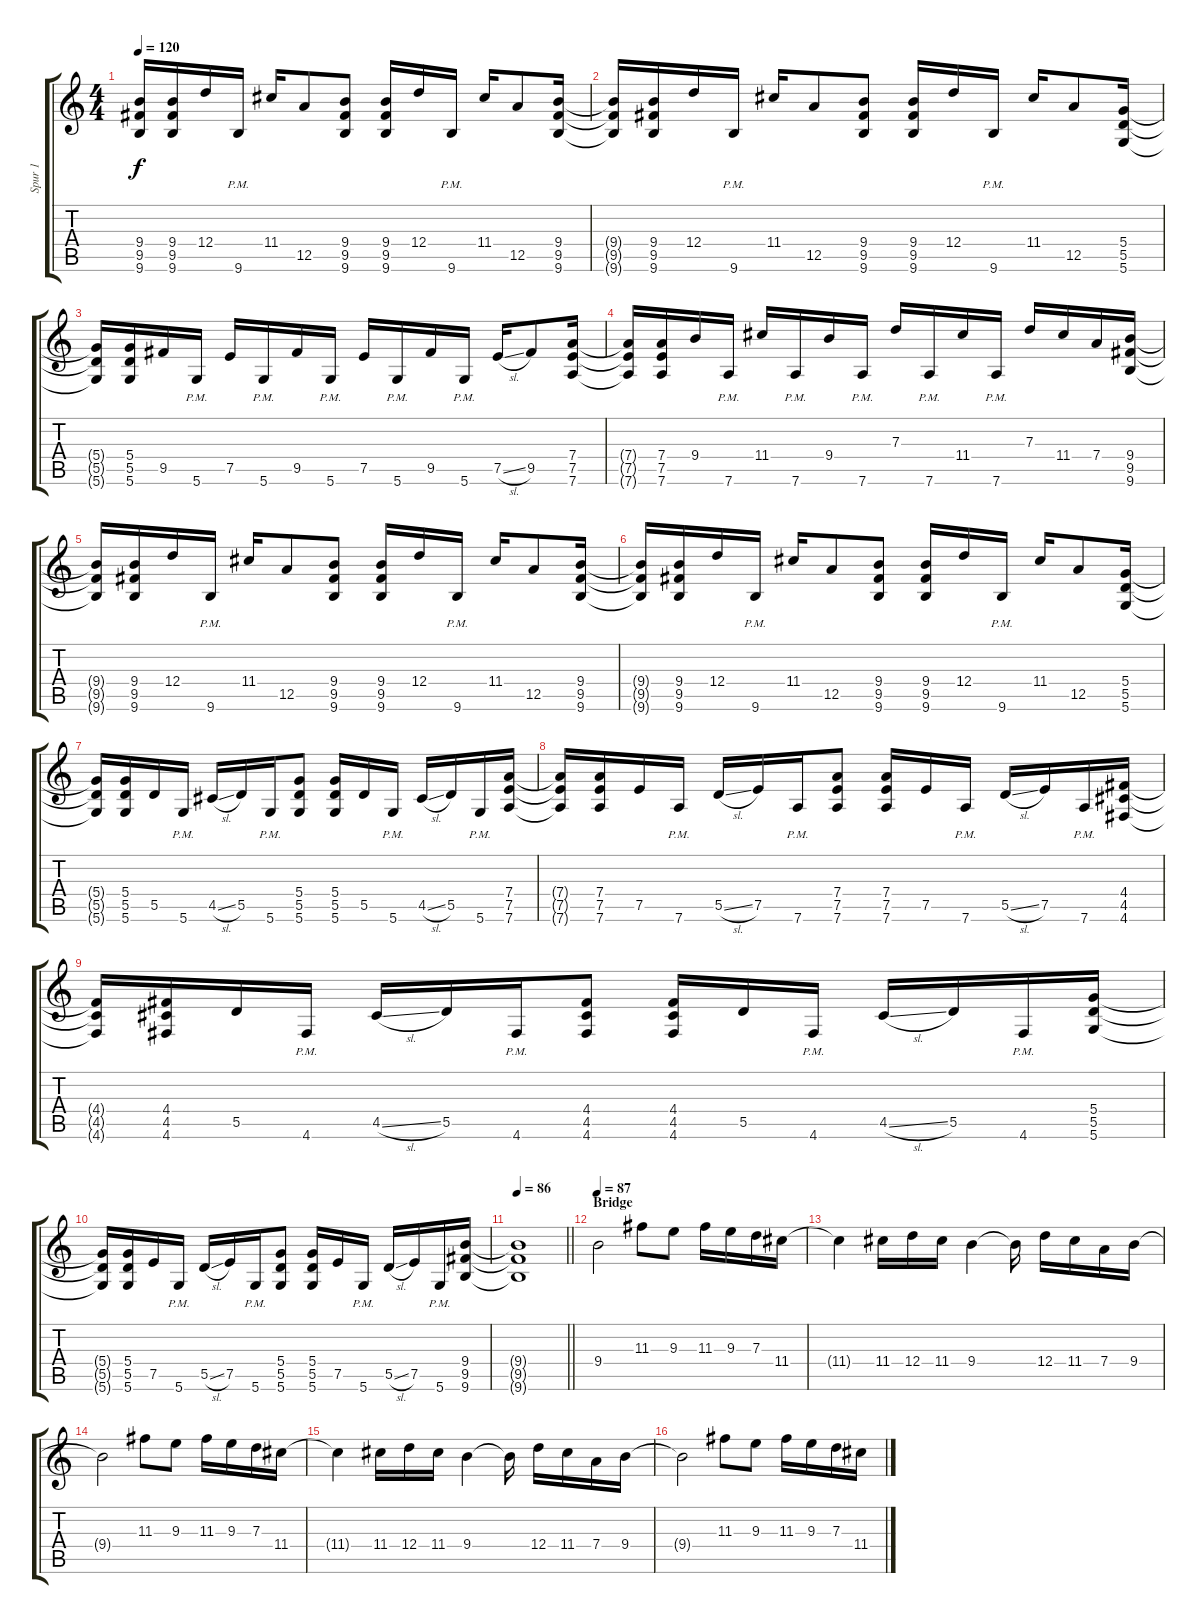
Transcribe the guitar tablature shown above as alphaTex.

\track ("Spur 1" "Spur 1") {instrument overdrivenguitar}
\staff {score tabs}
\tuning (E4 B3 G3 D3 A2 D2) {hide}
\ts (4 4)
\tempo 120
\clef g2
\ks c
(9.4{t} 9.5{t} 9.6{t}).16{dy f} (9.4 9.5 9.6).16 12.4.16 9.6{pm}.16 11.4.16 12.5.8 (9.4 9.5 9.6).8 (9.4 9.5 9.6).16 12.4.16 9.6{pm}.16 11.4.16 12.5.8 (9.4 9.5 9.6).16 |
(9.4{t} 9.5{t} 9.6{t}).16 (9.4 9.5 9.6).16 12.4.16 9.6{pm}.16 11.4.16 12.5.8 (9.4 9.5 9.6).8 (9.4 9.5 9.6).16 12.4.16 9.6{pm}.16 11.4.16 12.5.8 (5.4 5.5 5.6).16 |
(5.4{t} 5.5{t} 5.6{t}).16 (5.4 5.5 5.6).16 9.5.16 5.6{pm}.16 7.5.16 5.6{pm}.16 9.5.16 5.6{pm}.16 7.5.16 5.6{pm}.16 9.5.16 5.6{pm}.16 7.5{sl}.16 9.5.8 (7.4 7.5 7.6).16 |
(7.4{t} 7.5{t} 7.6{t}).16 (7.4 7.5 7.6).16 9.4.16 7.6{pm}.16 11.4.16 7.6{pm}.16 9.4.16 7.6{pm}.16 7.3.16 7.6{pm}.16 11.4.16 7.6{pm}.16 7.3.16 11.4.16 7.4.16 (9.4 9.5 9.6).16 |
(9.4{t} 9.5{t} 9.6{t}).16 (9.4 9.5 9.6).16 12.4.16 9.6{pm}.16 11.4.16 12.5.8 (9.4 9.5 9.6).8 (9.4 9.5 9.6).16 12.4.16 9.6{pm}.16 11.4.16 12.5.8 (9.4 9.5 9.6).16 |
(9.4{t} 9.5{t} 9.6{t}).16 (9.4 9.5 9.6).16 12.4.16 9.6{pm}.16 11.4.16 12.5.8 (9.4 9.5 9.6).8 (9.4 9.5 9.6).16 12.4.16 9.6{pm}.16 11.4.16 12.5.8 (5.4 5.5 5.6).16 |
(5.4{t} 5.5{t} 5.6{t}).16 (5.4 5.5 5.6).16 5.5.16 5.6{pm}.16 4.5{sl}.16 5.5.16 5.6{pm}.16 (5.4 5.5 5.6).8 (5.4 5.5 5.6).16 5.5.16 5.6{pm}.16 4.5{sl}.16 5.5.16 5.6{pm}.16 (7.4 7.5 7.6).16 |
(7.4{t} 7.5{t} 7.6{t}).16 (7.4 7.5 7.6).16 7.5.16 7.6{pm}.16 5.5{sl}.16 7.5.16 7.6{pm}.16 (7.4 7.5 7.6).8 (7.4 7.5 7.6).16 7.5.16 7.6{pm}.16 5.5{sl}.16 7.5.16 7.6{pm}.16 (4.4 4.5 4.6).16 |
(4.4{t} 4.5{t} 4.6{t}).16 (4.4 4.5 4.6).16 5.5.16 4.6{pm}.16 4.5{sl}.16 5.5.16 4.6{pm}.16 (4.4 4.5 4.6).8 (4.4 4.5 4.6).16 5.5.16 4.6{pm}.16 4.5{sl}.16 5.5.16 4.6{pm}.16 (5.4 5.5 5.6).16 |
(5.4{t} 5.5{t} 5.6{t}).16 (5.4 5.5 5.6).16 7.5.16 5.6{pm}.16 5.5{sl}.16 7.5.16 5.6{pm}.16 (5.4 5.5 5.6).8 (5.4 5.5 5.6).16 7.5.16 5.6{pm}.16 5.5{sl}.16 7.5.16 5.6{pm}.16 (9.4 9.5 9.6).16 |
\tempo 86
\barLineRight lightlight
(9.4{t} 9.5{t} 9.6{t}).1 |
\section ("" "Bridge")
\tempo 87
9.4.2 11.3.8 9.3.8 11.3.16 9.3.16 7.3.16 11.4.16 |
11.4{t}.4 11.4.16 12.4.16 11.4.16 9.4.4 9.4{t}.16 12.4.16 11.4.16 7.4.16 9.4.16 |
9.4{t}.2 11.3.8 9.3.8 11.3.16 9.3.16 7.3.16 11.4.16 |
11.4{t}.4 11.4.16 12.4.16 11.4.16 9.4.4 9.4{t}.16 12.4.16 11.4.16 7.4.16 9.4.16 |
9.4{t}.2 11.3.8 9.3.8 11.3.16 9.3.16 7.3.16 11.4.16
